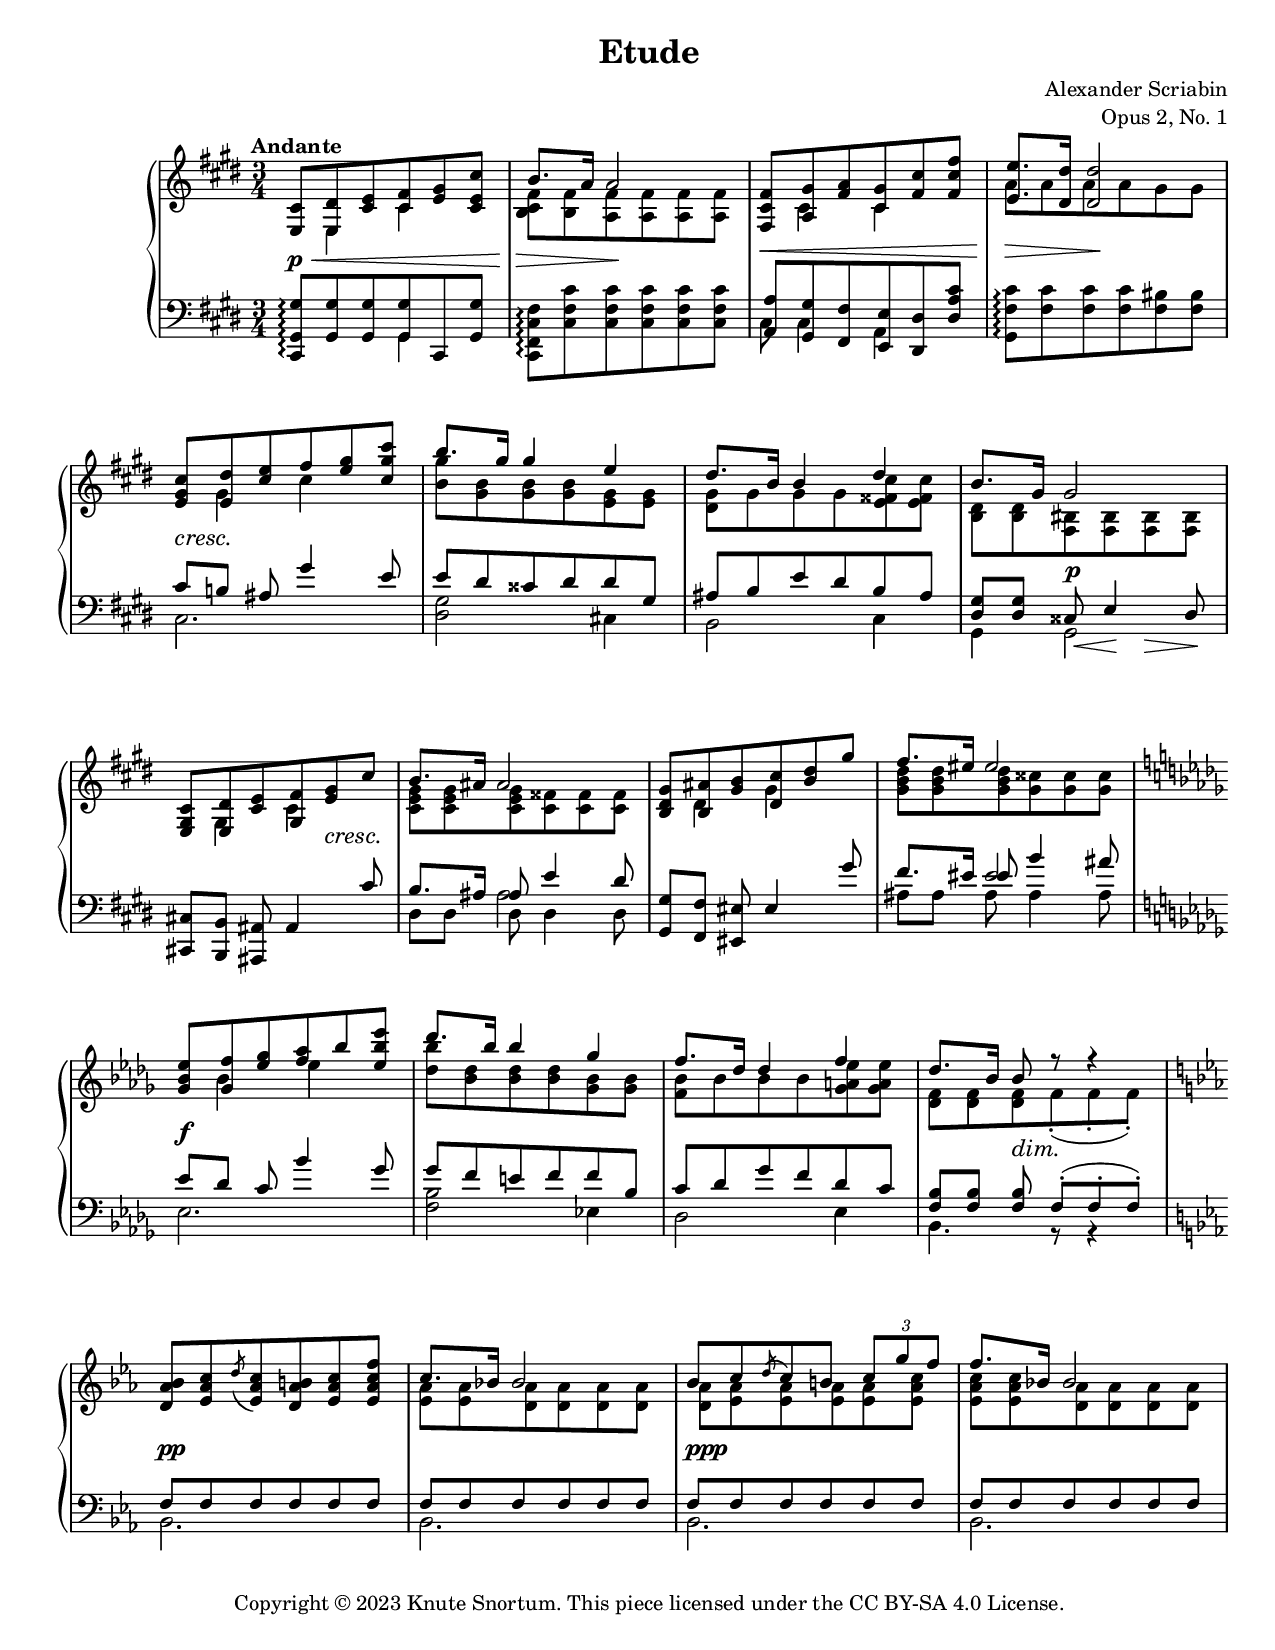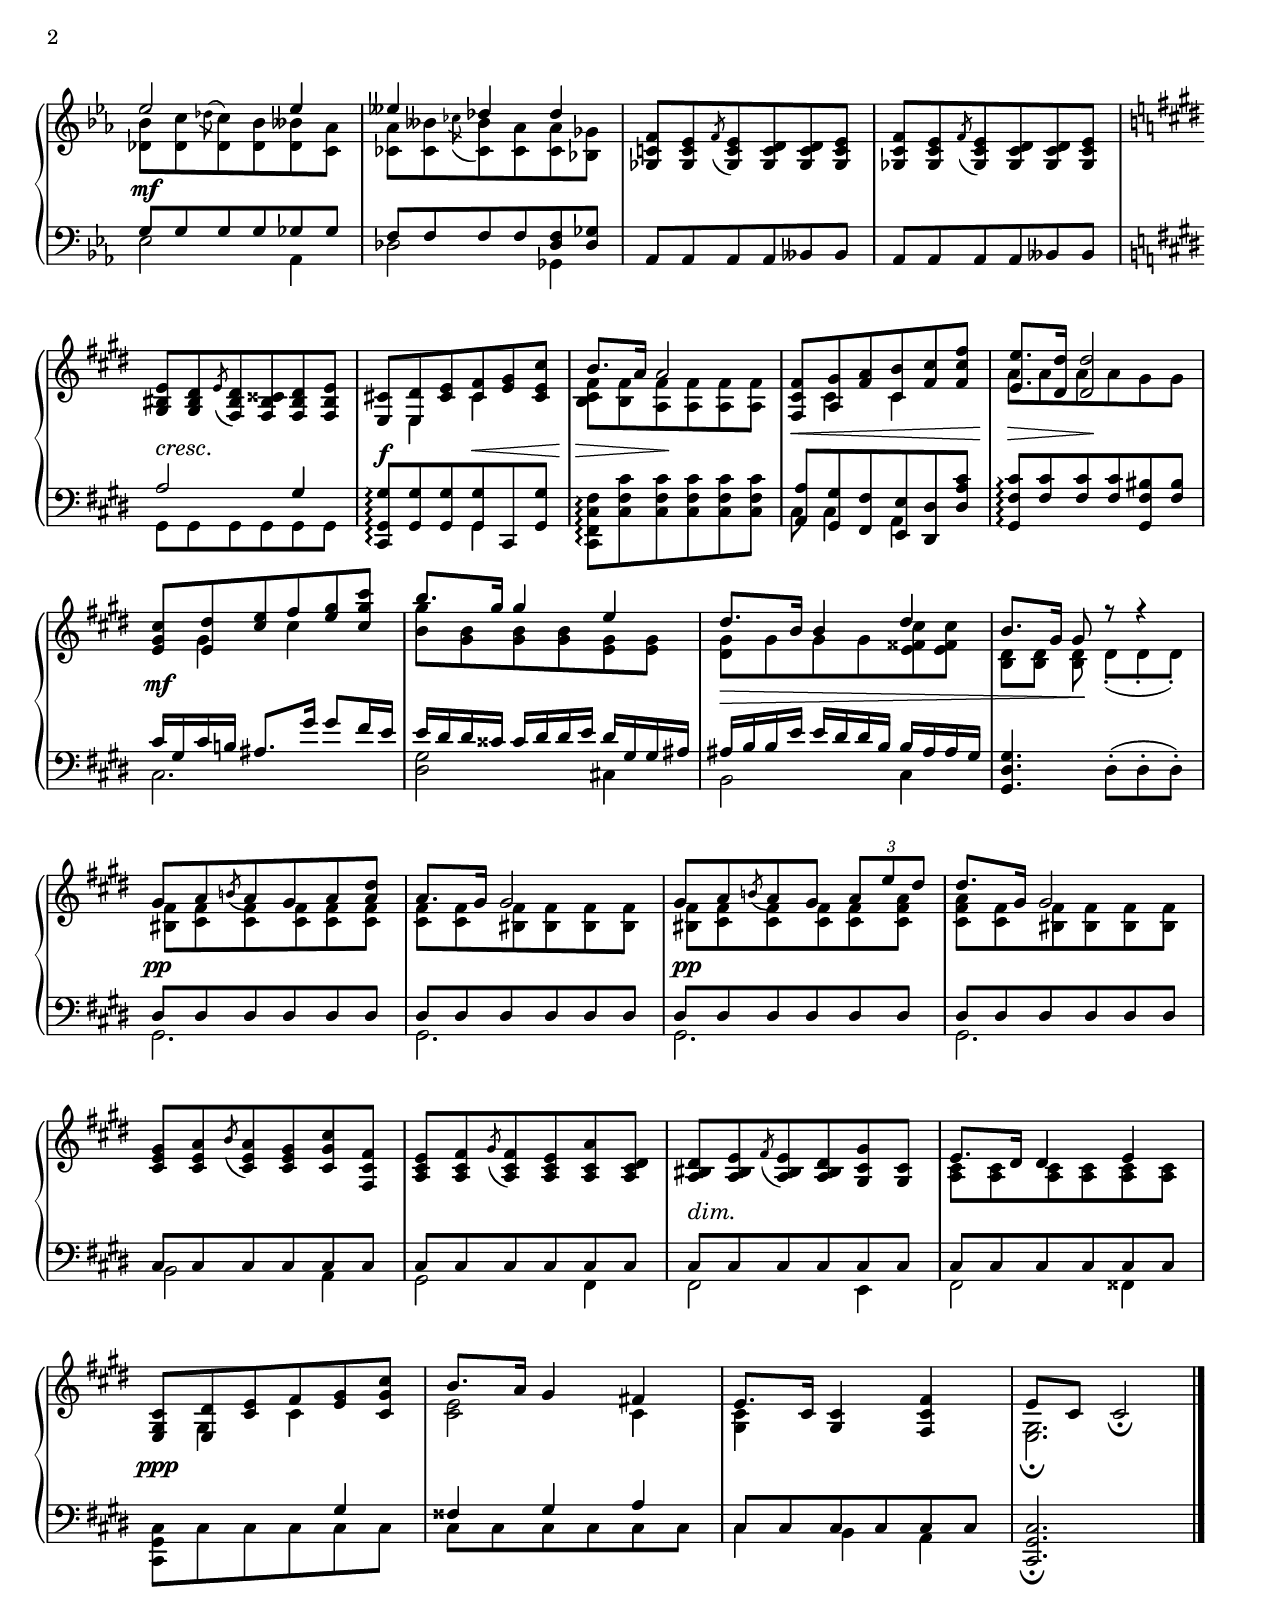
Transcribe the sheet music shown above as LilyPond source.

\version "2.24.0"

%...+....1....+....2....+....3....+....4....+....5....+....6....+....7....+....
\version "2.24.0"

#(set-global-staff-size 18)

\header {
  title = ##f
  composer = ##f
  opus = ##f
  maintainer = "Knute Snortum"
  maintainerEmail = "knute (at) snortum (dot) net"
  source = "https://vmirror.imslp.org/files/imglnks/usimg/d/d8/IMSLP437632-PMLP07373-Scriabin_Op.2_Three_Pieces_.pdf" % SrcA
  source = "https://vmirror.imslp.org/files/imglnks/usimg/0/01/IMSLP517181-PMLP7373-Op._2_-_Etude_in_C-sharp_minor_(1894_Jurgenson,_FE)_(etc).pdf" % SrcB
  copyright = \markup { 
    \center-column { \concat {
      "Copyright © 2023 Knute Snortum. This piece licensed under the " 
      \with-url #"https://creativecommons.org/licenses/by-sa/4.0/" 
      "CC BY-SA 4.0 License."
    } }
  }
}

\paper {
  ragged-right = ##f
  ragged-last-bottom = ##f
  min-systems-per-page = 5

  system-system-spacing =
    #'((basic-distance . 8) 
       (minimum-distance . 4)
       (padding . 2)
       (stretchability . 60)) % defaults: 12, 8, 1, 60

  last-bottom-spacing = 
    #'((basic-distance . 6)
       (minimum-distance . 4)
       (padding . 3)
       (stretchability . 30)) % defaults 1, 0, 1, 30
    
  top-system-spacing.minimum-distance = 10
    
  #(set-paper-size "letter")
  
  two-sided = ##t
  inner-margin = 12\mm
  outer-margin = 8\mm
    
  tocTitleMarkup = \markup \huge \bold \column {
    \fill-line { "Table of Contents" }
    \hspace #1
  }
  tocItemMarkup = \tocItemWithDotsMarkup
  print-all-headers = ##t
}

\layout {
  \context {
    \Score
    \omit BarNumber
    \override Slur.details.free-head-distance = 0.75
  }
  \context {
    \Voice
    \override Tie.minimum-length = 3
  }
}

\midi {
  \context {
    \Score
    midiMinimumVolume = #0.20
    midiMaximumVolume = #0.99
  }
}

%...+....1....+....2....+....3....+....4....+....5....+....6....+....7....+....

\version "2.24.0"
\language "english"

\version "2.24.0"

staffUp   = \change Staff = "upper"
staffDown = \change Staff = "lower"

sd = \sustainOn
su = \sustainOff

insideSlur = \tweak avoid-slur #'inside \etc

hideNoteHead = {
  \once {
    \omit Stem
    \omit Dots
    \omit Flag
    \hideNotes
  }
}

tupletOff = {
  \omit TupletNumber
  \omit TupletBracket
}
tupletOn = {
  \undo \omit TupletNumber
  \undo \omit TupletBracket
}

noAccidental = \single \omit Accidental \etc


global = {
  \time 3/4
  \key cs \minor
  \accidentalStyle piano
}

rightHandUpper = \relative {
  \voiceOne 
  <e cs'>8 <e ds'> <cs' e> <cs fs> <e gs> <cs e cs'> |
  b'8. a16 a2 |
  <fs, cs' fs>8 <a gs'> <fs' a> <cs gs'> <fs cs'> <fs cs' fs> |
  <e e'>8. <ds ds'>16 q2 |
  <e gs cs>8 <e ds'> <cs' e> fs <e gs> <cs gs' cs> |
  b'8. gs16 gs4 e |
  ds8. b16 b4 ds |
  b8. gs16 gs2 |
  
  \barNumberCheck 9
  <e, gs cs>8 <e ds'> <cs' e> <gs fs'> <e' gs> cs' |
  b8. as16 as2 |
  <b, ds gs>8 <b as'> <gs' b> <ds cs'> <b' ds> gs' |
  fs8. es16 es2 |
  \key bf \minor
  <gf, bf ef>8 <gf f'> <ef' gf> <f af> bf <ef, bf' ef> |
  df'8. bf16 bf4 gf |
  f8. df16 df4 f |
  df8. bf16 bf8 r r4 |
  
  \barNumberCheck 17
  \key ef \major 
  \oneVoice <d, af' bf>8 <ef af c> \acciaccatura { d' } q <d, af' b> < ef af c>
    <ef af c f> |
  \voiceOne c'8. bf16 bf2 |
  bf8 c \acciaccatura { d } c b \tuplet 3/2 { c g' f } |
  f8. bf,16 bf2 |
  ef2 ef4 |
  eff4 df df |
  \oneVoice 
  <gf,, c f>8 <gf c ef> \acciaccatura { f' } <gf, c ef> <gf c d> q <gf c ef> |
  <gf c f>8 <gf c ef> \acciaccatura { f' } <gf, c ef> <gf c d> q <gf c ef> |
  
  \barNumberCheck 25
  \key cs \minor
  <gs bs e> <gs bs ds> \acciaccatura { e' } <fs, bs ds> <fs bs css> <fs bs ds>
    <fs bs e> |
  \voiceOne <e cs'>8 <e ds'> <cs' e> <cs fs> <e gs> <cs e cs'> |
  b'8. a16 a2 |
  <fs, cs' fs>8 <a gs'> <fs' a> <cs b'> <fs cs'> <fs cs' fs> |
  <e e'>8. <ds ds'>16 q2 |
  <e gs cs>8 <e ds'> <cs' e> fs <e gs> <cs gs' cs> |
  b'8. gs16 gs4 e |
  ds8. b 16 b4 ds |
  
  \barNumberCheck 33
  b8. gs16 gs8 r r4 |
  gs8 a \acciaccatura { \slurDown b } a gs a <a ds> |
  a8. gs16 gs2 |
  gs8 a \acciaccatura { b } a gs \tuplet 3/2 { a e' ds } |
  ds8. gs,16 gs2 |
  \oneVoice <cs, e gs>8 <cs e a> \acciaccatura { b' } <cs, e a> <cs e gs>
    <cs gs' cs> <fs, cs' fs> |
  <a cs e> <a cs fs> \acciaccatura { gs' } <a, cs fs> <a cs e> <a cs a'>
    <a cs ds> |
  <a bs ds> <a bs e> \acciaccatura { fs' } <a, bs e> <a bs ds> < gs cs gs'>
    <gs cs> |
  
  \barNumberCheck 41
  \voiceOne e'8. ds16 ds4 e |
  <e, gs cs>8 <e ds'> <cs' e> fs <e gs> <cs gs' cs> |
  b'8. a16 gs4 fs |
  e8. cs16 <gs cs>4 <\noAccidental fs cs' fs> |
  e'8 cs cs2_\fermata |
  \bar "|."
}

rightHandLower = \relative {
  \voiceTwo
  s8 e4 cs' s8 |
  <b cs fs>8 <b fs'> <a fs'> q q q |
  s8 cs4 cs s8 |
  a'8 a a a gs gs |
  s8 gs4 cs s8 |
  <b gs'>8 <gs b> q q <e gs> q |
  <ds gs>8 gs gs gs <e fss cs'> q |
  <b ds>8 q <fs bs> q q q |
  
  \barNumberCheck 9
  s8 gs4 cs s8 |
  <cs e gs>8 q q <cs fss> q q |
  s8 ds4 gs s8 |
  <gs b ds>8 q q <gs css> q q |
  % bf minor
  s8 bf4 ef s8 |
  <df bf'>8 <bf df> q q <gf bf> q |
  <f bf>8 bf bf bf <gf a ef'> q |
  <df f>8 q q f-.( f-. f-.) |
  
  \barNumberCheck 17
  % ef major
  s2. |
  <ef af>8 q <d af'> q q q |
  <d af'> <ef af> q q q <ef af c> |
  q8 q <d af'> q q q |
  <df bf'>8 <df c'> \acciaccatura { \slurUp df' } <df, c'> <df bf'> <df bff'>
    <c af'> |
  <cf af'> <cf bff'> \acciaccatura { \slurDown cf' } <cf, bff'> <cf af'> q
    <bf gf'> |
  s2. * 2 
  
  \barNumberCheck 25
  % cs minor
  s2. |
  s8 e,4 cs' s8 |
  <b cs fs> <b fs'> <a fs'> q q q |
  s8 cs4 cs s8 |
  a'8 a a a gs gs |
  s8 gs4 cs s8 |
  <b gs'> <gs b> q q <e gs> q |
  <ds gs>8 gs gs gs <e fss cs'> q |
  
  \barNumberCheck 33
  <b ds>8 q q\noBeam ds-.( ds-. ds-.) |
  <bs fs'>8 <cs fs> q q q q |
  q8 q <bs fs'> q q q |
  q8 <cs fs> q q q <cs fs a> |
  q8 <cs fs> <bs fs'> q q q |
  s2. * 3 |
  
  \barNumberCheck 41
  <a cs>8 q q q q q |
  s8 gs4 cs s8 |
  <cs e>2 cs4 |
  <gs cs>4 s2 |
  <e gs>2.\fermata |
}

rightHand = {
  \global
  <<
    \new Voice \rightHandUpper
    \new Voice \rightHandLower
  >>
}

leftHandUpper = \relative {
  \voiceThree 
  <cs, gs' gs'>8\arpeggio <gs' gs'> q q cs, <gs' gs'>
  s2. |
  <a a'>8 <gs gs'> <fs fs'> <e e'> <ds ds'> <ds' a' cs> |
  s2. |
  cs'8 b as\noBeam gs'4 e8 |
  e8 ds css ds ds gs, |
  as8 b e ds b as |
  <ds, gs>8 q css\noBeam e4 ds8 |
  
  \barNumberCheck 9
  <cs,! cs'>8 < b b'> <as as'>\noBeam as'4 cs'8 |
  b8. as16 \voices 3,4 << { as8 e'4 ds8 } \\ { as2 } >> |
  <gs, gs'>8 <fs fs'> <es es'>\noBeam es'4 gs'8 |
  fs8. es16 \voices 5,3 << { es8 b'4 as8 } \\ { es2 } >> |
  \key bf \minor
  ef8 df c\noBeam bf'4 gf8 |
  gf8 f e f f bf, |
  c8 df gf f df c |
  <f, bf>8 q q\noBeam f-.( f-. f-.) |
  
  \barNumberCheck 17
  \key ef \major
  \repeat unfold 4 { f8 f f f f f | } 
  g8 g g g gf gf |
  f8 f f f <df f> <df gf> |
  \oneVoice af8 af af af bff bff |
  af8 af af af bff bff |
  
  \barNumberCheck 25
  \key cs \minor
  \voiceThree a'2 gs4 |
  <cs,, gs' gs'>8\arpeggio <gs' gs'> q q cs, <gs' gs'>
  s2. |
  <a a'>8 <gs gs'> <fs fs'> <e e'> <ds ds'> <ds' a' cs> |
  <gs, fs' cs'>\arpeggio <fs' cs'> q q <gs, fs' bs> <fs' bs> |
  cs'16 gs cs b  as8. gs'16  gs8 fs16 e |
  e16 ds ds css  css ds ds e  ds gs, gs as |
  as16 b b e  e ds ds b  b as as gs |
  
  \barNumberCheck 33
  s2. |
  \repeat unfold 4 { ds8 ds ds ds ds ds | }
  \repeat unfold 3 { cs8 cs cs cs cs cs | }
  
  \barNumberCheck 41
  cs8 cs cs cs cs cs |
  s2 gs'4 |
  fss4 gs a |
  cs,8 cs cs cs cs cs |
  s2. |
}

leftHandLower = \relative {
  \voiceFour 
  s4. gs,4 s8 |
  <cs, fs cs' fs>8\arpeggio <cs' fs cs'> q q q q |
  cs8 cs4 a s8 |
  <gs fs' cs'>\arpeggio <fs' cs'> q q  <fs bs> q |
  cs2. |
  <ds gs>2 cs4 |
  b2 cs4 |
  gs4 << { gs2 } { s32 s16.\< s8\! s\> s\! } >> |
  
  \barNumberCheck 9
  s2. |
  ds'8 ds ds\noBeam ds4 ds8 |
  s2. |
  as'8 as as\noBeam as4 as8 |
  % bf minor
  ef2. |
  <f bf>2 ef4 |
  df2 ef4 |
  bf4. r8 r4 |
  
  \barNumberCheck 17
  % ef major
  \repeat unfold 4 { bf2. | }
  ef2 af,4 |
  df2 gf,4 |
  s2. * 2 |
  
  \barNumberCheck 25
  gs8 gs gs gs gs gs |
  s4. gs4 s8
  <cs, fs cs' fs>\arpeggio <cs' fs cs'> q q q q |
  cs8 cs4 a s8 |
  s2. |
  cs2. |
  <ds gs>2 cs4 |
  b2 cs4 |
  
  \barNumberCheck 33
  \oneVoice <gs ds' gs>4. ds'8-.( ds-. ds-.) |
  \voiceFour \repeat unfold 4 { gs,2. | }
  b2 a4 |
  gs2 fs4 |
  fs2 e4 |
  
  \barNumberCheck 41
  fs2 fss4 |
  <cs gs' cs>8 cs' cs cs cs cs |
  cs8 cs cs cs cs cs |
  cs4 b a |
  \oneVoice <cs, gs' cs>2._\fermata |
}

leftHand = {
  \global
  \clef bass
  <<
    \new Voice \leftHandUpper
    \new Voice \leftHandLower
  >>
}

dynamics = {
  \override DynamicTextSpanner.style = #'none
  s2.\p\< |
  s4\> s2\! 
  \override DynamicLineSpanner.Y-offset = 1
  s2.\< |
  s4\> s2\! |
  \revert DynamicLineSpanner.Y-offset
  s2.\cresc |
  s2. * 2 |
  s4 s2-\tweak Y-offset -4.5 \tweak extra-offset #'(0 . 0.5) \p |
  
  \barNumberCheck 9
  s2 s4-\tweak extra-offset #'(0 . -1) \cresc |
  s2. * 3 |
  s2.\f |
  s2. * 2 |
  s4 s2-\tweak Y-offset -3 -\tweak extra-offset #'(0 . 0.5) \dim |
  
  \barNumberCheck 17
  s2.-\tweak extra-offset #'(0 . 1) \pp |
  s2. |
  s2.-\tweak extra-offset #'(1.5 . 1) \ppp |
  s2. |
  s2.\mf |
  s2. * 3 |
  
  \barNumberCheck 25
  s2.\cresc |
  s4.\f s\< |
  s4\> s2\! |
  \override DynamicLineSpanner.Y-offset = 0.5
  s2.\< |
  s4\> s2\! |
  \revert DynamicLineSpanner.Y-offset
  s2.\mf |
  s2. |
  s2.-\tweak Y-offset -2 \> |
  
  \barNumberCheck 33
  s4 s2\! |
  s2.\pp |
  s2. |
  s2.-\tweak X-offset 0 \pp |
  s2. * 3 |
  s2.-\tweak extra-offset #'(0 . 0.5) \dim |
  
  \barNumberCheck 41
  s2. |
  s2.-\tweak Y-offset -5 \ppp |
}

% MIDI only 
pedal = {
  s4\sd s\su\sd s\su\sd |
  s4\su\sd s2\su\sd |
  s4\su\sd s\su\sd s\su\sd |
  s4\su\sd s\su\sd s\su\sd |
  s4\su\sd s\su\sd s\su\sd |
  s4\su\sd s\su\sd s\su\sd |
  s4\su\sd s\su\sd s\su\sd |
  s4\su\sd s8\su\sd s4\su\sd s8\su\sd |
  
  \barNumberCheck 9
  s4\su\sd s2\su\sd |
  s4\su\sd s8\su\sd s4\su\sd s8\su\sd |
  s4\su\sd s2\su\sd |
  s4\su\sd s8\su\sd s4\su\sd s8\su\sd |
  s4\su\sd s2\su\sd |
  s4\su\sd s\su\sd s\su\sd |
  s4\su\sd s\su\sd s\su\sd |
  s2.\su\sd
  
  \barNumberCheck 17
  s4\su\sd s\su\sd s\su\sd |
  s4\su\sd s2\su\sd |
  s4\su\sd s\su\sd s\su\sd |
  s4\su\sd s2\su\sd |
  s4\su\sd s\su\sd s8\su\sd s\su\sd |
  s4\su\sd s\su\sd s8\su\sd s\su\sd |
  s4\su\sd s\su\sd s\su\sd |
  s4\su\sd s\su\sd s\su\sd |
  
  \barNumberCheck 25
  s4\su\sd s\su\sd s\su\sd |
  s4\su\sd s\su\sd s\su\sd |
  s4\su\sd s2\su\sd |
  s4\su\sd s\su\sd s\su\sd |
  s4\su\sd s\su\sd s\su\sd |
  s4\su\sd s\su\sd s\su\sd |
  s4\su\sd s\su\sd s\su\sd |
  s4\su\sd s\su\sd s\su\sd |
  
  \barNumberCheck 33
  s2.\su\sd |
  s4\su\sd s\su\sd s\su\sd |
  s4\su\sd s\su\sd s\su\sd |
  s4\su\sd s\su\sd s\su\sd |
  s4\su\sd s\su\sd s\su\sd |
  s4\su\sd s\su\sd s\su\sd |
  s4\su\sd s\su\sd s\su\sd |
  s4\su\sd s\su\sd s\su\sd |
  
  \barNumberCheck 41
  s4\su\sd s\su\sd s\su\sd |
  s2\su\sd s4\su\sd |
  s4\su\sd s\su\sd s\su\sd |
  s4\su\sd s\su\sd s\su\sd |
  s2.\su\sd <>\su |
}

tempi = {
  \set Score.tempoHideNote = ##t
  \tempo Andante 4 = 60
  s2. * 7 |
  s4 \tempo 4 = 56 s2 |
  
  \barNumberCheck 9
  \tempo 4 = 60
  s2. * 7 |
  s4 \tempo 4 = 56 s2 |
  
  \barNumberCheck 17
  \tempo 4 = 60
  s2. * 6 |
  \tempo 4 = 63 s2. |
  \tempo 4 = 66 s2. |
  
  \barNumberCheck 25
  \tempo 4 = 63 s2. |
  \tempo 4 = 60
  s2. * 7 |
  
  \barNumberCheck 33
  s4 \tempo 4 = 56 s2 |
  \tempo 4 = 60
  s2. * 6 |
  \tempo 4 = 58 s2. |
  
  \barNumberCheck 41
  \tempo 4 = 56 s2. |
  \tempo 4 = 60
  s2. * 2 |
  \tempo 4 = 56 s2 \tempo 4 = 50 s4 |
  \tempo 4 = 46 s2. |
}

forceBreaks = {
  s2. * 3 s2. \break
  s2. * 3 s2. \break
  s2. * 3 s2. \break
  s2. * 3 s2. \break
  s2. * 3 s2. \pageBreak
  
  s2. * 3 s2. \break
  s2. * 4 s2. \break
  s2. * 3 s2. \break
  s2. * 3 s2. \break
  s2. * 3 s2. \break
}

etudeOneNotes =
\score {
  \header {
    title = "Etude"
    composer = "Alexander Scriabin"
    opus = "Opus 2, No. 1"
  }
  \keepWithTag layout  
  \new PianoStaff \with { 
    \override StaffGrouper.staff-staff-spacing = 
      #'((basic-distance . 12)
         (padding . 2))
  } <<
    \new Staff = "upper" \rightHand
    \new Dynamics \dynamics
    \new Staff = "lower" \leftHand
    \new Dynamics \tempi
    \new Devnull \forceBreaks
  >>
  \layout {}
}

\include "articulate.ly"

etudeOneMidi =
\book {
  \bookOutputName "etude-op2-no1"
  \score {
    \keepWithTag midi
    \articulate <<
      \new Staff = "upper" << \rightHand \dynamics \pedal \tempi >>
      \new Staff = "lower" << \leftHand \dynamics \pedal \tempi >>
    >>
    \midi{}
  }
}


\etudeOneNotes
\etudeOneMidi